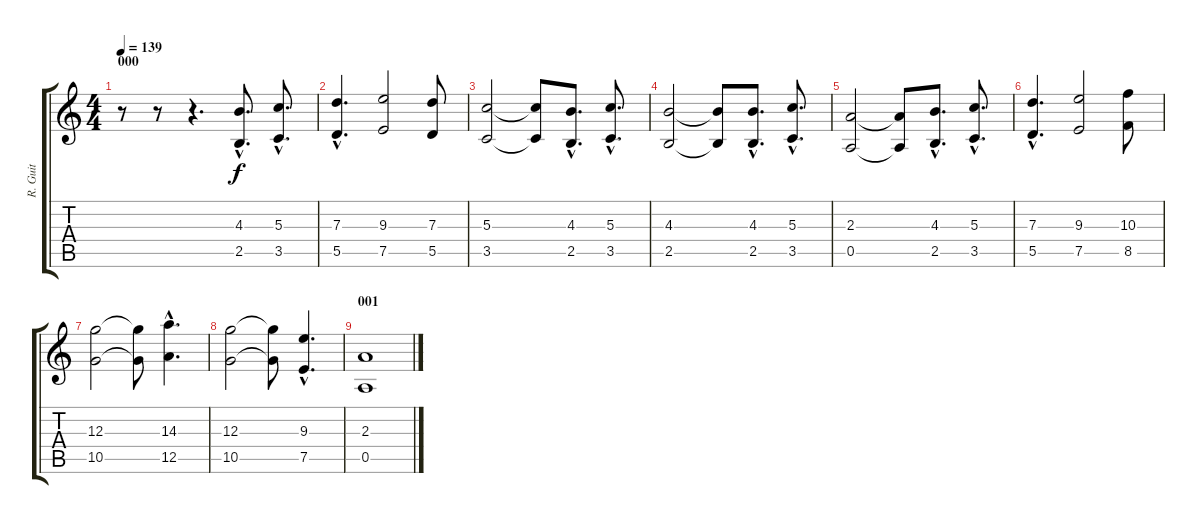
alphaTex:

\track ("R. Guit" "R. Guit") {instrument acousticguitarsteel}
\staff {score tabs}
\tuning (E4 B3 G3 D3 A2 E2) {hide}
\ts (4 4)
\section ("" "000")
\tempo 139
\clef g2
\ks c
r.8{dy f instrument acousticguitarsteel} r.8 r.4{d} (4.3{hac} 2.5{hac}).8{d} (5.3{hac} 3.5{hac}).8{d} |
(7.3{hac} 5.5{hac}).4{d} (9.3 7.5).2 (7.3 5.5).8 |
(5.3 3.5).2 (5.3{t} 3.5{t}).8 (4.3{hac} 2.5{hac}).8{d} (5.3{hac} 3.5{hac}).8{d} |
(4.3 2.5).2 (4.3{t} 2.5{t}).8 (4.3{hac} 2.5{hac}).8{d} (5.3{hac} 3.5{hac}).8{d} |
(2.3 0.5).2 (2.3{t} 0.5{t}).8 (4.3{hac} 2.5{hac}).8{d} (5.3{hac} 3.5{hac}).8{d} |
(7.3{hac} 5.5{hac}).4{d} (9.3 7.5).2 (10.3 8.5).8 |
(12.3 10.5).2 (12.3{t} 10.5{t}).8 (14.3{hac} 12.5{hac}).4{d} |
(12.3 10.5).2 (12.3{t} 10.5{t}).8 (9.3{hac} 7.5{hac}).4{d} |
\section ("" "001")
(2.3 0.5).1
